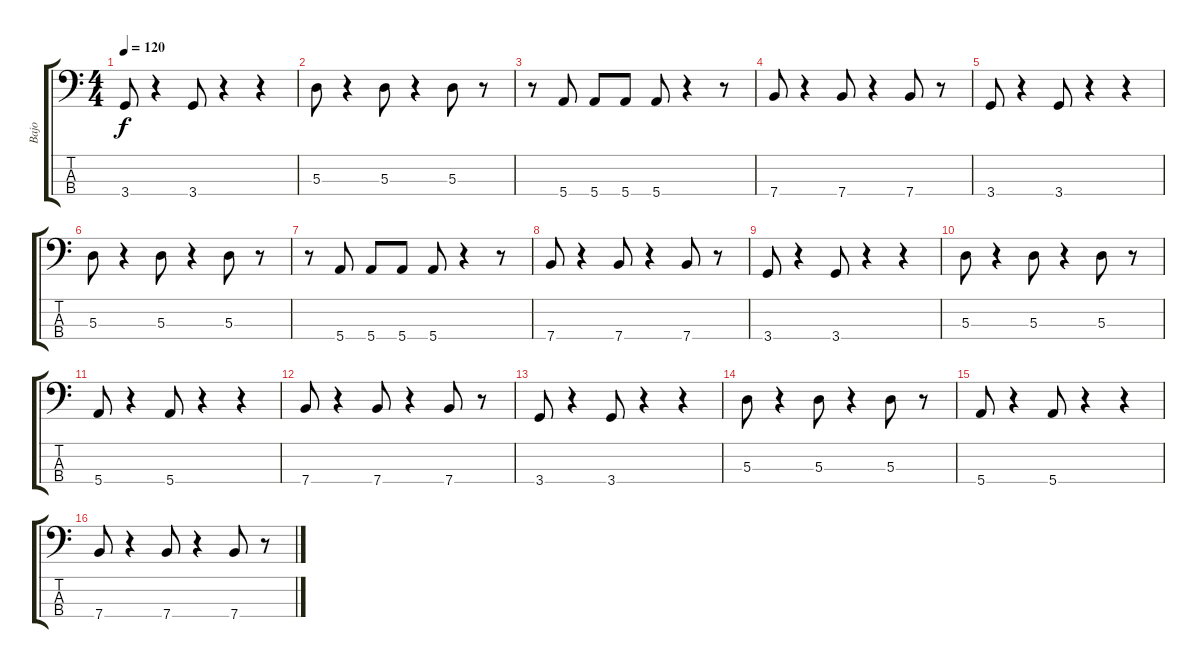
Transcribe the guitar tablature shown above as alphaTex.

\track ("Bajo" "Bajo") {instrument acousticbass}
\staff {score tabs}
\tuning (G2 D2 A1 E1) {hide}
\ts (4 4)
\tempo 120
\clef f4
\ks c
3.4.8{dy f} r.4 3.4.8 r.4 r.4 |
5.3.8 r.4 5.3.8 r.4 5.3.8 r.8 |
r.8 5.4.8 5.4.8 5.4.8 5.4.8 r.4 r.8 |
7.4.8 r.4 7.4.8 r.4 7.4.8 r.8 |
3.4.8 r.4 3.4.8 r.4 r.4 |
5.3.8 r.4 5.3.8 r.4 5.3.8 r.8 |
r.8 5.4.8 5.4.8 5.4.8 5.4.8 r.4 r.8 |
7.4.8 r.4 7.4.8 r.4 7.4.8 r.8 |
3.4.8 r.4 3.4.8 r.4 r.4 |
5.3.8 r.4 5.3.8 r.4 5.3.8 r.8 |
5.4.8 r.4 5.4.8 r.4 r.4 |
7.4.8 r.4 7.4.8 r.4 7.4.8 r.8 |
3.4.8 r.4 3.4.8 r.4 r.4 |
5.3.8 r.4 5.3.8 r.4 5.3.8 r.8 |
5.4.8 r.4 5.4.8 r.4 r.4 |
7.4.8 r.4 7.4.8 r.4 7.4.8 r.8
